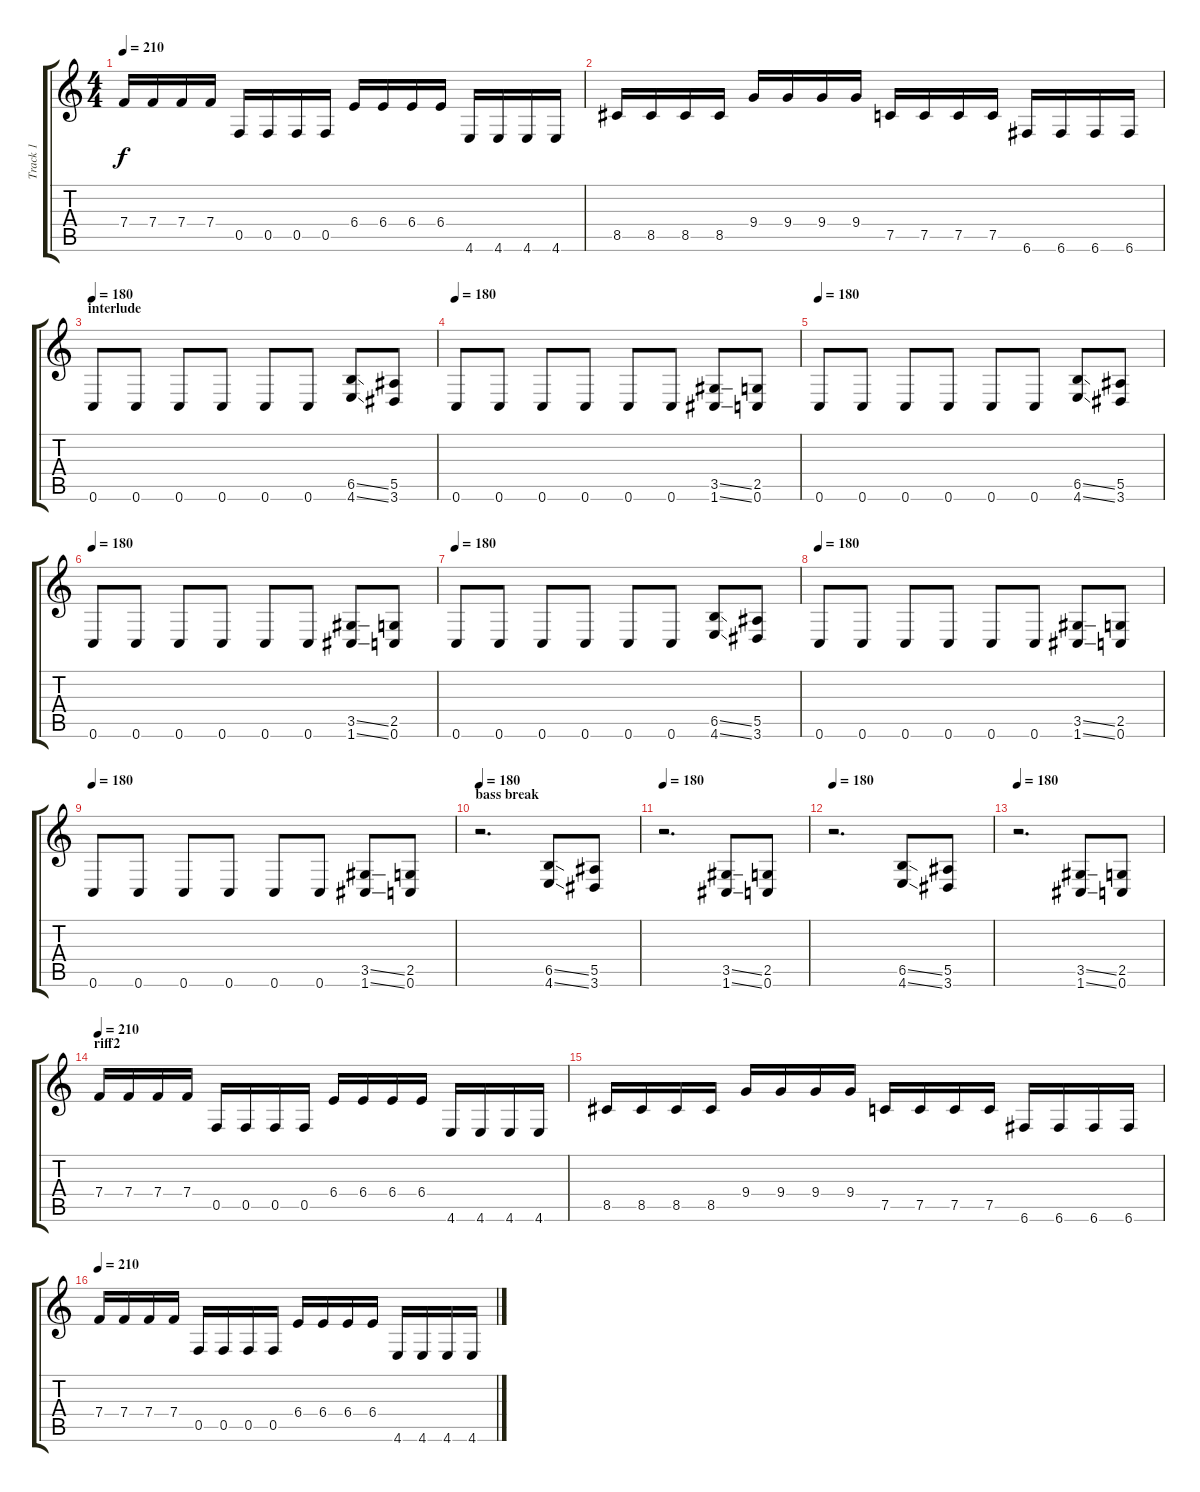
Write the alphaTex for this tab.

\track ("Track 1" "Track 1") {instrument distortionguitar}
\staff {score tabs}
\tuning (C4 G3 Eb3 Bb2 F2 C2) {hide}
\ts (4 4)
\tempo 210
\clef g2
\ks c
7.4.16{dy f} 7.4.16 7.4.16 7.4.16 0.5.16 0.5.16 0.5.16 0.5.16 6.4.16 6.4.16 6.4.16 6.4.16 4.6.16 4.6.16 4.6.16 4.6.16 |
8.5.16 8.5.16 8.5.16 8.5.16 9.4.16 9.4.16 9.4.16 9.4.16 7.5.16 7.5.16 7.5.16 7.5.16 6.6.16 6.6.16 6.6.16 6.6.16 |
\section ("" "interlude")
\tempo 180
0.6.8 0.6.8 0.6.8 0.6.8 0.6.8 0.6.8 (6.5{ss} 4.6{ss}).8 (5.5 3.6).8 |
\tempo 180
0.6.8 0.6.8 0.6.8 0.6.8 0.6.8 0.6.8 (3.5{ss} 1.6{ss}).8 (2.5 0.6).8 |
\tempo 180
0.6.8 0.6.8 0.6.8 0.6.8 0.6.8 0.6.8 (6.5{ss} 4.6{ss}).8 (5.5 3.6).8 |
\tempo 180
0.6.8 0.6.8 0.6.8 0.6.8 0.6.8 0.6.8 (3.5{ss} 1.6{ss}).8 (2.5 0.6).8 |
\tempo 180
0.6.8 0.6.8 0.6.8 0.6.8 0.6.8 0.6.8 (6.5{ss} 4.6{ss}).8 (5.5 3.6).8 |
\tempo 180
0.6.8 0.6.8 0.6.8 0.6.8 0.6.8 0.6.8 (3.5{ss} 1.6{ss}).8 (2.5 0.6).8 |
\tempo 180
0.6.8 0.6.8 0.6.8 0.6.8 0.6.8 0.6.8 (3.5{ss} 1.6{ss}).8 (2.5 0.6).8 |
\section ("" "bass break")
\tempo 180
r.2{d} (6.5{ss} 4.6{ss}).8 (5.5 3.6).8 |
\tempo 180
r.2{d} (3.5{ss} 1.6{ss}).8 (2.5 0.6).8 |
\tempo 180
r.2{d} (6.5{ss} 4.6{ss}).8 (5.5 3.6).8 |
\tempo 180
r.2{d} (3.5{ss} 1.6{ss}).8 (2.5 0.6).8 |
\section ("" "riff2")
\tempo 210
7.4.16 7.4.16 7.4.16 7.4.16 0.5.16 0.5.16 0.5.16 0.5.16 6.4.16 6.4.16 6.4.16 6.4.16 4.6.16 4.6.16 4.6.16 4.6.16 |
8.5.16 8.5.16 8.5.16 8.5.16 9.4.16 9.4.16 9.4.16 9.4.16 7.5.16 7.5.16 7.5.16 7.5.16 6.6.16 6.6.16 6.6.16 6.6.16 |
\tempo 210
7.4.16 7.4.16 7.4.16 7.4.16 0.5.16 0.5.16 0.5.16 0.5.16 6.4.16 6.4.16 6.4.16 6.4.16 4.6.16 4.6.16 4.6.16 4.6.16
